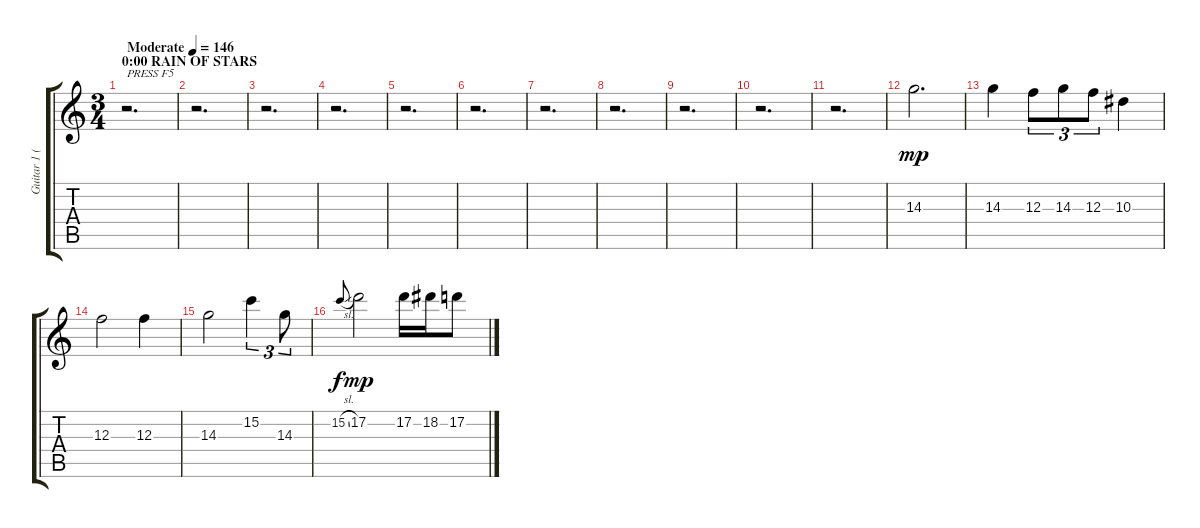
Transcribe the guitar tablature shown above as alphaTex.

\track ("Guitar 1 (Teemu)" "Guitar 1 (") {instrument distortionguitar}
\staff {score tabs}
\tuning (D4 A3 F3 C3 G2 C2) {hide}
\ts (3 4)
\section ("" "0:00 RAIN OF STARS")
\tempo (146 "Moderate")
\clef g2
\ks c
r.2{d txt "PRESS F5" dy mp instrument distortionguitar} |
r.2{d} |
r.2{d} |
r.2{d} |
r.2{d} |
r.2{d} |
r.2{d} |
r.2{d} |
r.2{d} |
r.2{d} |
r.2{d} |
14.3.2{d} |
14.3.4 12.3.8{tu (3 2)} 14.3.8{tu (3 2)} 12.3.8{tu (3 2)} 10.3.4 |
12.3.2 12.3.4 |
14.3.2 15.2.4{tu (3 2)} 14.3.8{tu (3 2)} |
15.2{sl}.8{gr onbeat dy f} 17.2.2{dy mp} 17.2.16 18.2.16 17.2.8
